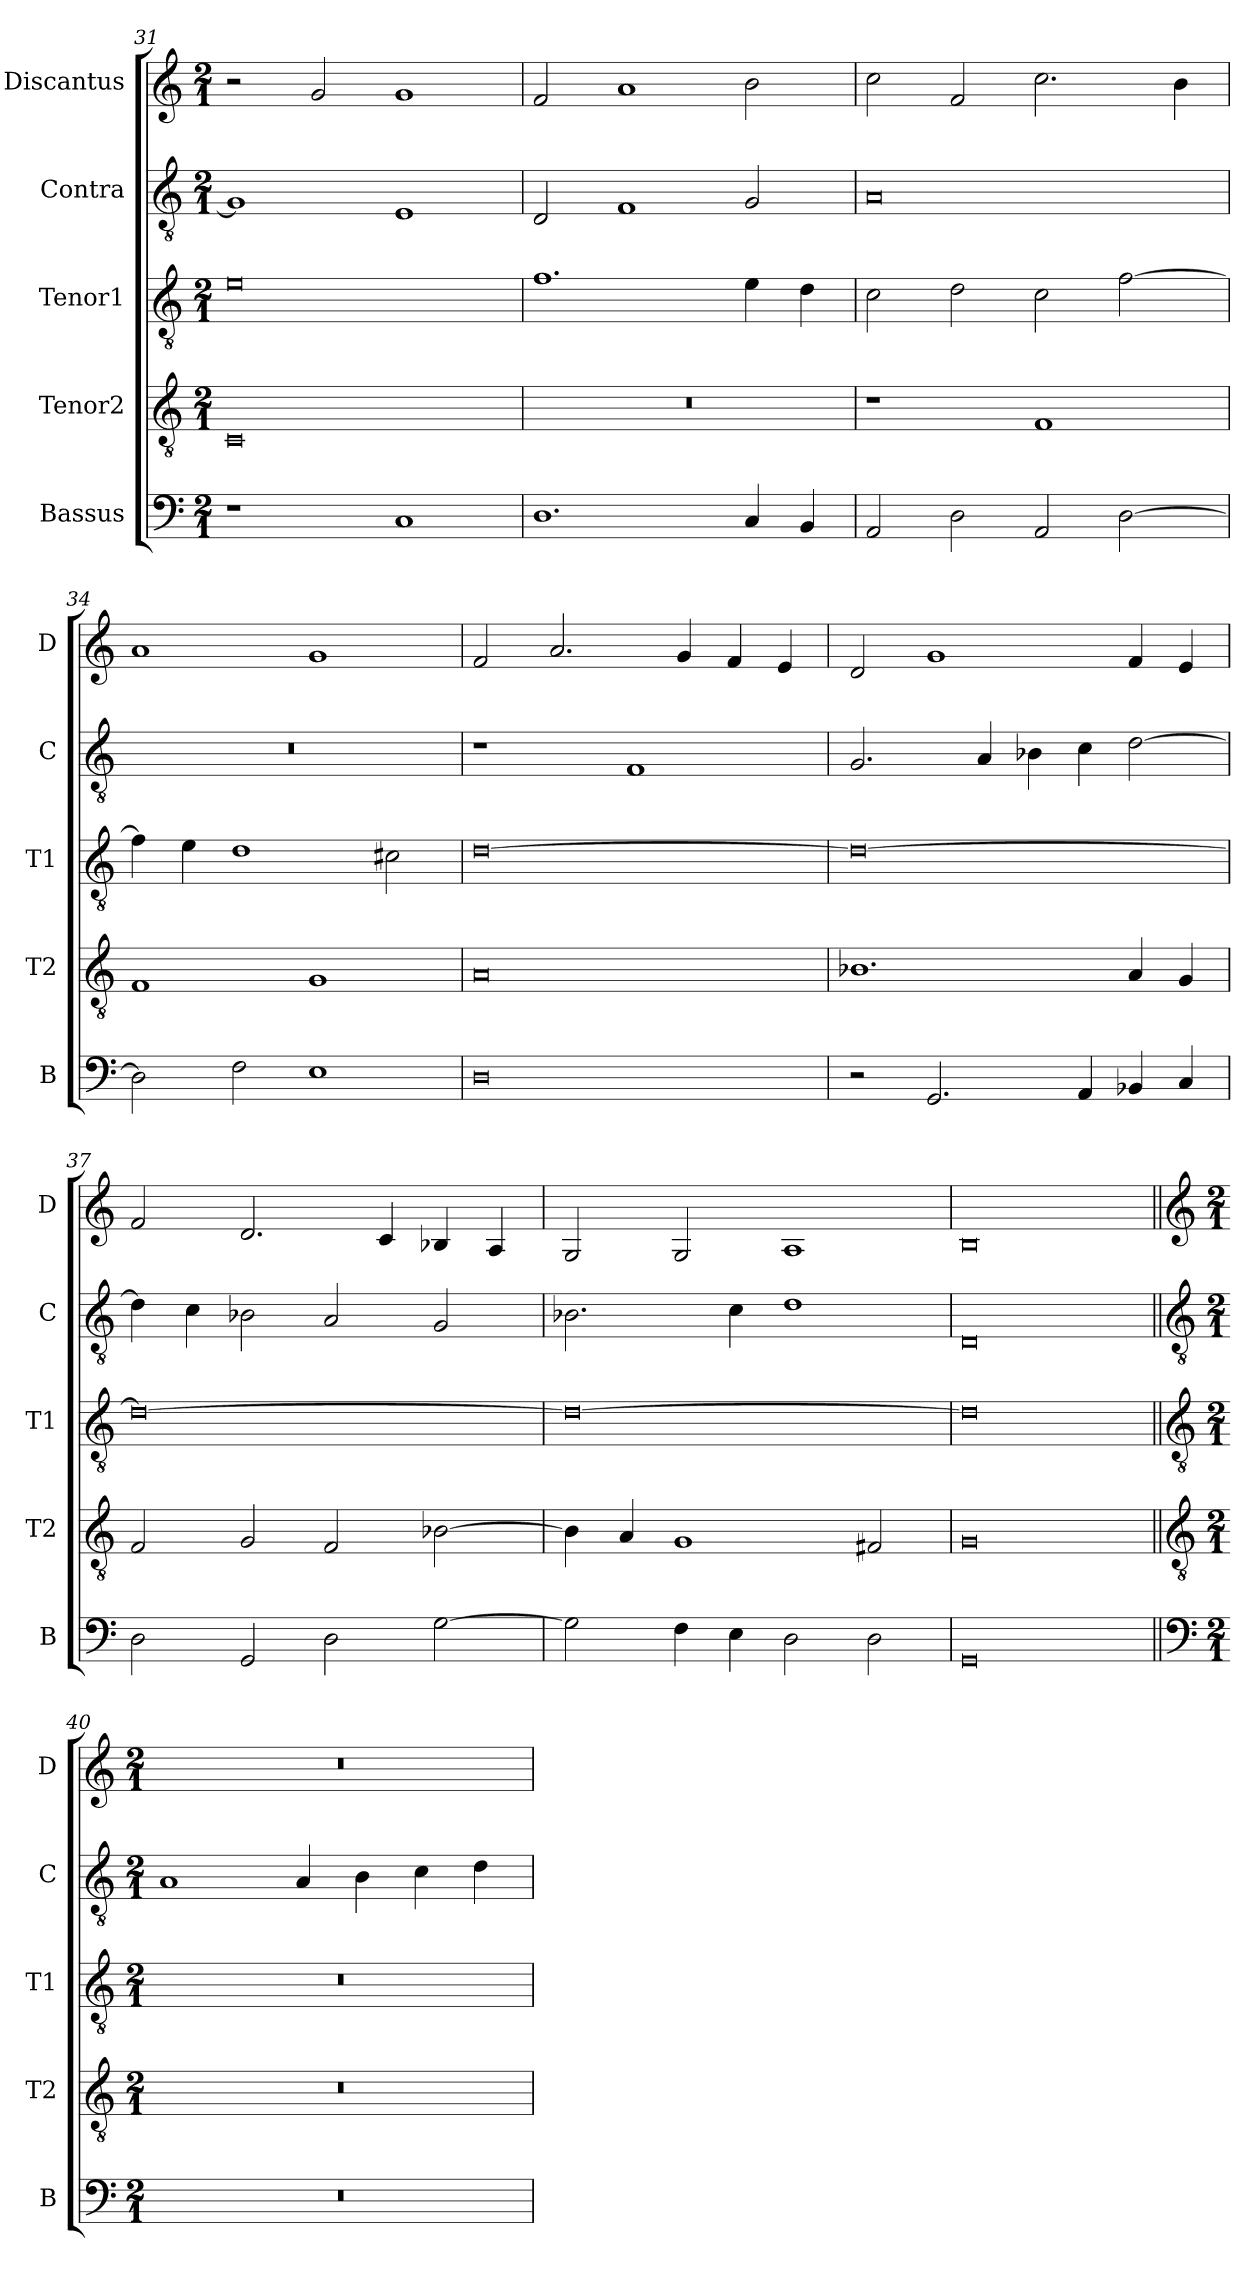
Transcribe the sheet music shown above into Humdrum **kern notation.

**kern	**kern	**kern	**kern	**kern
*part5	*part4	*part3	*part2	*part1
*staff5	*staff4	*staff3	*staff2	*staff1
*I"Bassus	*I"Tenor2	*I"Tenor1	*I"Contra	*I"Discantus
*I'B	*I'T2	*I'T1	*I'C	*I'D
*clefF4	*clefGv2	*clefGv2	*clefGv2	*clefG2
*k[]	*k[]	*k[]	*k[]	*k[]
*M2/1	*M2/1	*M2/1	*M2/1	*M2/1
=31	=31	=31	=31	=31
1r	0C	0e	1G]	2r
.	.	.	.	2g/
1C	.	.	1E	1g
=32	=32	=32	=32	=32
1.D	0r	1.f	2D/	2f/
.	.	.	1F	1a
4C/	.	4e\	2G/	2b\
4BB/	.	4d\	.	.
=33	=33	=33	=33	=33
2AA/	1r	2c\	0A	2cc\
2D\	.	2d\	.	2f/
2AA/	1F	2c\	.	2.cc\
[2D\	.	[2f\	.	.
.	.	.	.	4b\
=34	=34	=34	=34	=34
2D\]	1F	4f\]	0r	1a
.	.	4e\	.	.
2F\	.	1d	.	.
1E	1G	.	.	1g
.	.	2c#X\	.	.
=35	=35	=35	=35	=35
0D	0A	[0d	1r	2f/
.	.	.	.	2.a/
.	.	.	1F	.
.	.	.	.	4g/
.	.	.	.	4f/
.	.	.	.	4e/
=36	=36	=36	=36	=36
2r	1.B-X	0d_	2.G/	2d/
2.GG/	.	.	.	1g
.	.	.	4A/	.
.	.	.	4B-X\	.
4AA/	.	.	4c\	.
4BB-X/	4A/	.	[2d\	4f/
4C/	4G/	.	.	4e/
=37	=37	=37	=37	=37
2D\	2F/	0d_	4d\]	2f/
.	.	.	4c\	.
2GG/	2G/	.	2B-X\	2.d/
2D\	2F/	.	2A/	.
.	.	.	.	4c/
[2G\	[2B-X\	.	2G/	4B-X/
.	.	.	.	4A/
=38	=38	=38	=38	=38
2G\]	4B-\]	0d_	2.B-X\	2G/
.	4A/	.	.	.
4F\	1G	.	.	2G/
4E\	.	.	4c\	.
2D\	.	.	1d	1A
2D\	2F#X/	.	.	.
=39	=39	=39	=39	=39
0GG	0G	0d]	0D	0B
!!LO:LB:g=z
=40||	=40||	=40||	=40||	=40||
*clefF4	*clefGv2	*clefGv2	*clefGv2	*clefG2
*k[]	*k[]	*k[]	*k[]	*k[]
*M2/1	*M2/1	*M2/1	*M2/1	*M2/1
0r	0r	0r	1A	0r
.	.	.	4A/	.
.	.	.	4B\	.
.	.	.	4c\	.
.	.	.	4d\	.
=	=	=	=	=
*-	*-	*-	*-	*-
